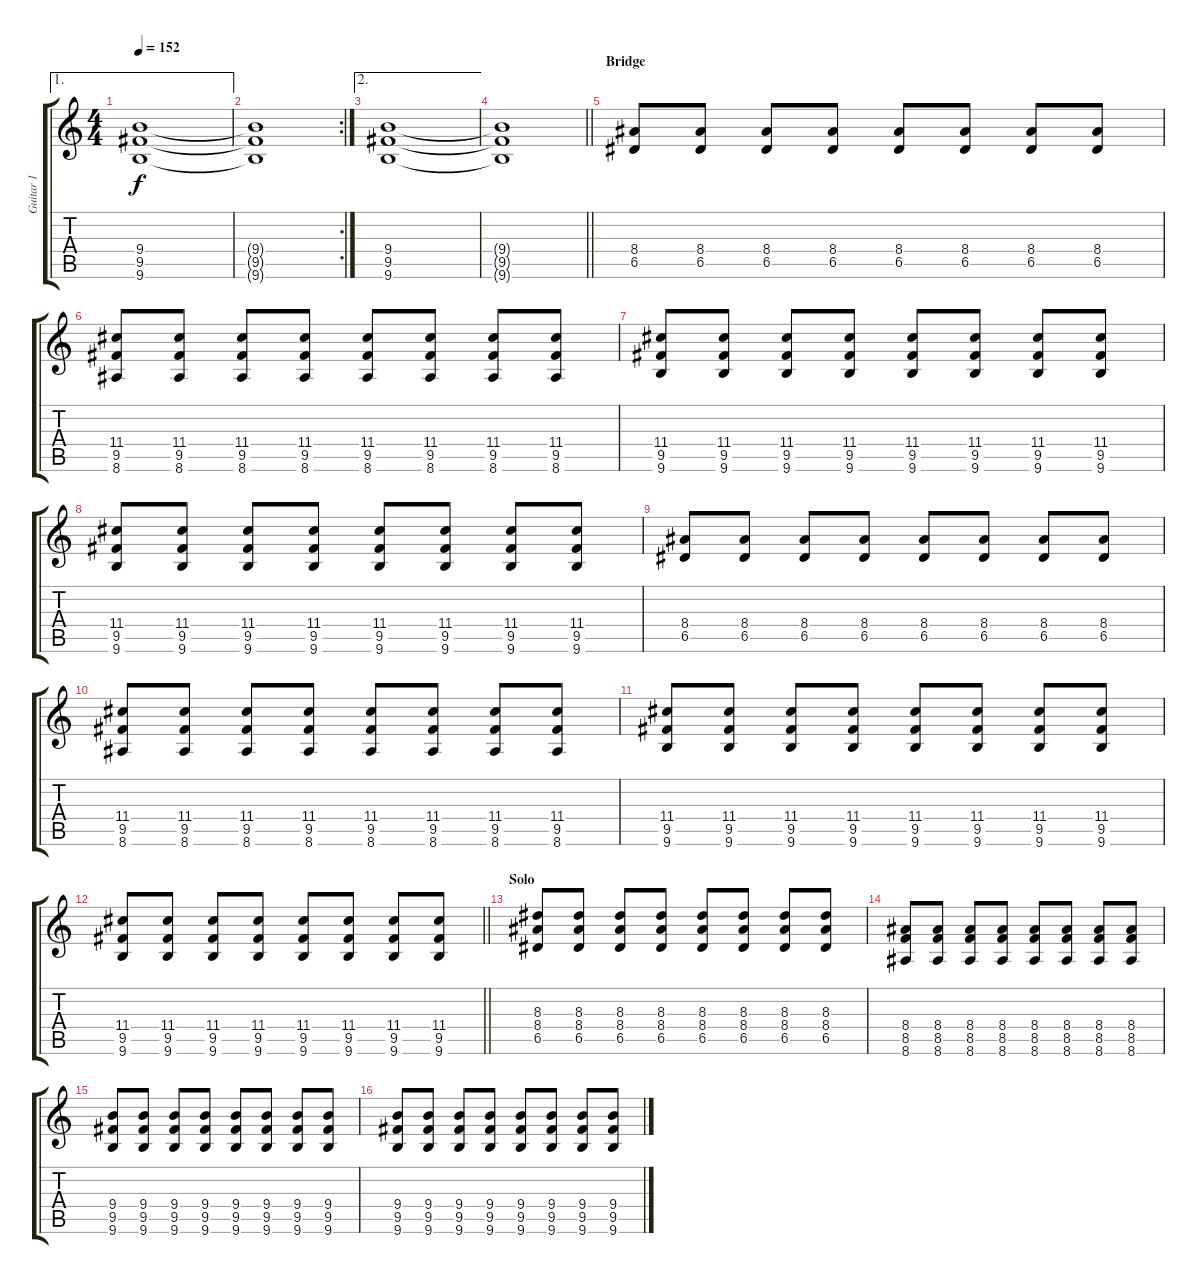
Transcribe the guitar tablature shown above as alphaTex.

\track ("Guitar 1" "Guitar 1") {instrument distortionguitar}
\staff {score tabs}
\tuning (E4 B3 G3 D3 A2 D2) {hide}
\ae 1
\ts (4 4)
\tempo 152
\clef g2
\ks c
(9.4 9.5 9.6).1{dy f} |
\rc 2
(9.4{t} 9.5{t} 9.6{t}).1 |
\ae 2
(9.4 9.5 9.6).1 |
\barLineRight lightlight
(9.4{t} 9.5{t} 9.6{t}).1 |
\section ("" "Bridge")
(8.4 6.5).8{volume 10 instrument electricguitarjazz} (8.4 6.5).8 (8.4 6.5).8 (8.4 6.5).8 (8.4 6.5).8 (8.4 6.5).8 (8.4 6.5).8 (8.4 6.5).8 |
(11.4 9.5 8.6).8 (11.4 9.5 8.6).8 (11.4 9.5 8.6).8 (11.4 9.5 8.6).8 (11.4 9.5 8.6).8 (11.4 9.5 8.6).8 (11.4 9.5 8.6).8 (11.4 9.5 8.6).8 |
(11.4 9.5 9.6).8 (11.4 9.5 9.6).8 (11.4 9.5 9.6).8 (11.4 9.5 9.6).8 (11.4 9.5 9.6).8 (11.4 9.5 9.6).8 (11.4 9.5 9.6).8 (11.4 9.5 9.6).8 |
(11.4 9.5 9.6).8 (11.4 9.5 9.6).8 (11.4 9.5 9.6).8 (11.4 9.5 9.6).8 (11.4 9.5 9.6).8 (11.4 9.5 9.6).8 (11.4 9.5 9.6).8 (11.4 9.5 9.6).8 |
(8.4 6.5).8 (8.4 6.5).8 (8.4 6.5).8 (8.4 6.5).8 (8.4 6.5).8 (8.4 6.5).8 (8.4 6.5).8 (8.4 6.5).8 |
(11.4 9.5 8.6).8 (11.4 9.5 8.6).8 (11.4 9.5 8.6).8 (11.4 9.5 8.6).8 (11.4 9.5 8.6).8 (11.4 9.5 8.6).8 (11.4 9.5 8.6).8 (11.4 9.5 8.6).8 |
(11.4 9.5 9.6).8 (11.4 9.5 9.6).8 (11.4 9.5 9.6).8 (11.4 9.5 9.6).8 (11.4 9.5 9.6).8 (11.4 9.5 9.6).8 (11.4 9.5 9.6).8 (11.4 9.5 9.6).8 |
\barLineRight lightlight
(11.4 9.5 9.6).8 (11.4 9.5 9.6).8 (11.4 9.5 9.6).8 (11.4 9.5 9.6).8 (11.4 9.5 9.6).8 (11.4 9.5 9.6).8 (11.4 9.5 9.6).8 (11.4 9.5 9.6).8 |
\section ("" "Solo")
(8.3 8.4 6.5).8{volume 12 instrument distortionguitar} (8.3 8.4 6.5).8 (8.3 8.4 6.5).8 (8.3 8.4 6.5).8 (8.3 8.4 6.5).8 (8.3 8.4 6.5).8 (8.3 8.4 6.5).8 (8.3 8.4 6.5).8 |
(8.4 8.5 8.6).8 (8.4 8.5 8.6).8 (8.4 8.5 8.6).8 (8.4 8.5 8.6).8 (8.4 8.5 8.6).8 (8.4 8.5 8.6).8 (8.4 8.5 8.6).8 (8.4 8.5 8.6).8 |
(9.4 9.5 9.6).8 (9.4 9.5 9.6).8 (9.4 9.5 9.6).8 (9.4 9.5 9.6).8 (9.4 9.5 9.6).8 (9.4 9.5 9.6).8 (9.4 9.5 9.6).8 (9.4 9.5 9.6).8 |
(9.4 9.5 9.6).8 (9.4 9.5 9.6).8 (9.4 9.5 9.6).8 (9.4 9.5 9.6).8 (9.4 9.5 9.6).8 (9.4 9.5 9.6).8 (9.4 9.5 9.6).8 (9.4 9.5 9.6).8
